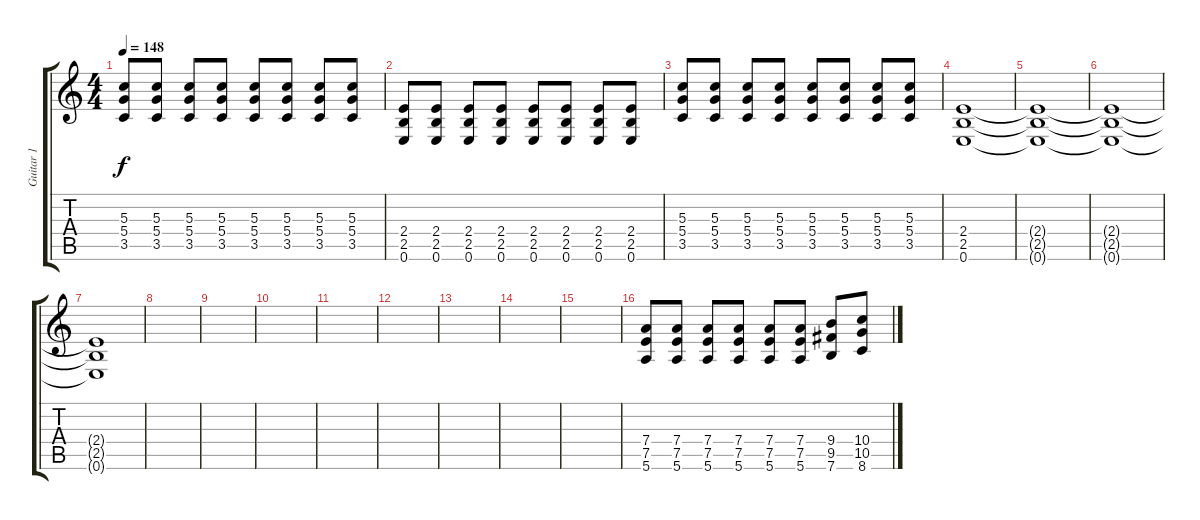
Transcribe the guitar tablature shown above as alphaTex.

\track ("Guitar 1" "Guitar 1") {instrument overdrivenguitar}
\staff {score tabs}
\tuning (E4 B3 G3 D3 A2 E2) {hide}
\ts (4 4)
\tempo 148
\clef g2
\ks c
(5.3 5.4 3.5).8{dy f} (5.3 5.4 3.5).8 (5.3 5.4 3.5).8 (5.3 5.4 3.5).8 (5.3 5.4 3.5).8 (5.3 5.4 3.5).8 (5.3 5.4 3.5).8 (5.3 5.4 3.5).8 |
(2.4 2.5 0.6).8 (2.4 2.5 0.6).8 (2.4 2.5 0.6).8 (2.4 2.5 0.6).8 (2.4 2.5 0.6).8 (2.4 2.5 0.6).8 (2.4 2.5 0.6).8 (2.4 2.5 0.6).8 |
(5.3 5.4 3.5).8 (5.3 5.4 3.5).8 (5.3 5.4 3.5).8 (5.3 5.4 3.5).8 (5.3 5.4 3.5).8 (5.3 5.4 3.5).8 (5.3 5.4 3.5).8 (5.3 5.4 3.5).8 |
(2.4 2.5 0.6).1{volume 9} |
(2.4{t} 2.5{t} 0.6{t}).1 |
(2.4{t} 2.5{t} 0.6{t}).1 |
(2.4{t} 2.5{t} 0.6{t}).1 |
|
|
|
|
|
|
|
|
(7.4 7.5 5.6).8{volume 12} (7.4 7.5 5.6).8 (7.4 7.5 5.6).8 (7.4 7.5 5.6).8 (7.4 7.5 5.6).8 (7.4 7.5 5.6).8 (9.4 9.5 7.6).8 (10.4 10.5 8.6).8
